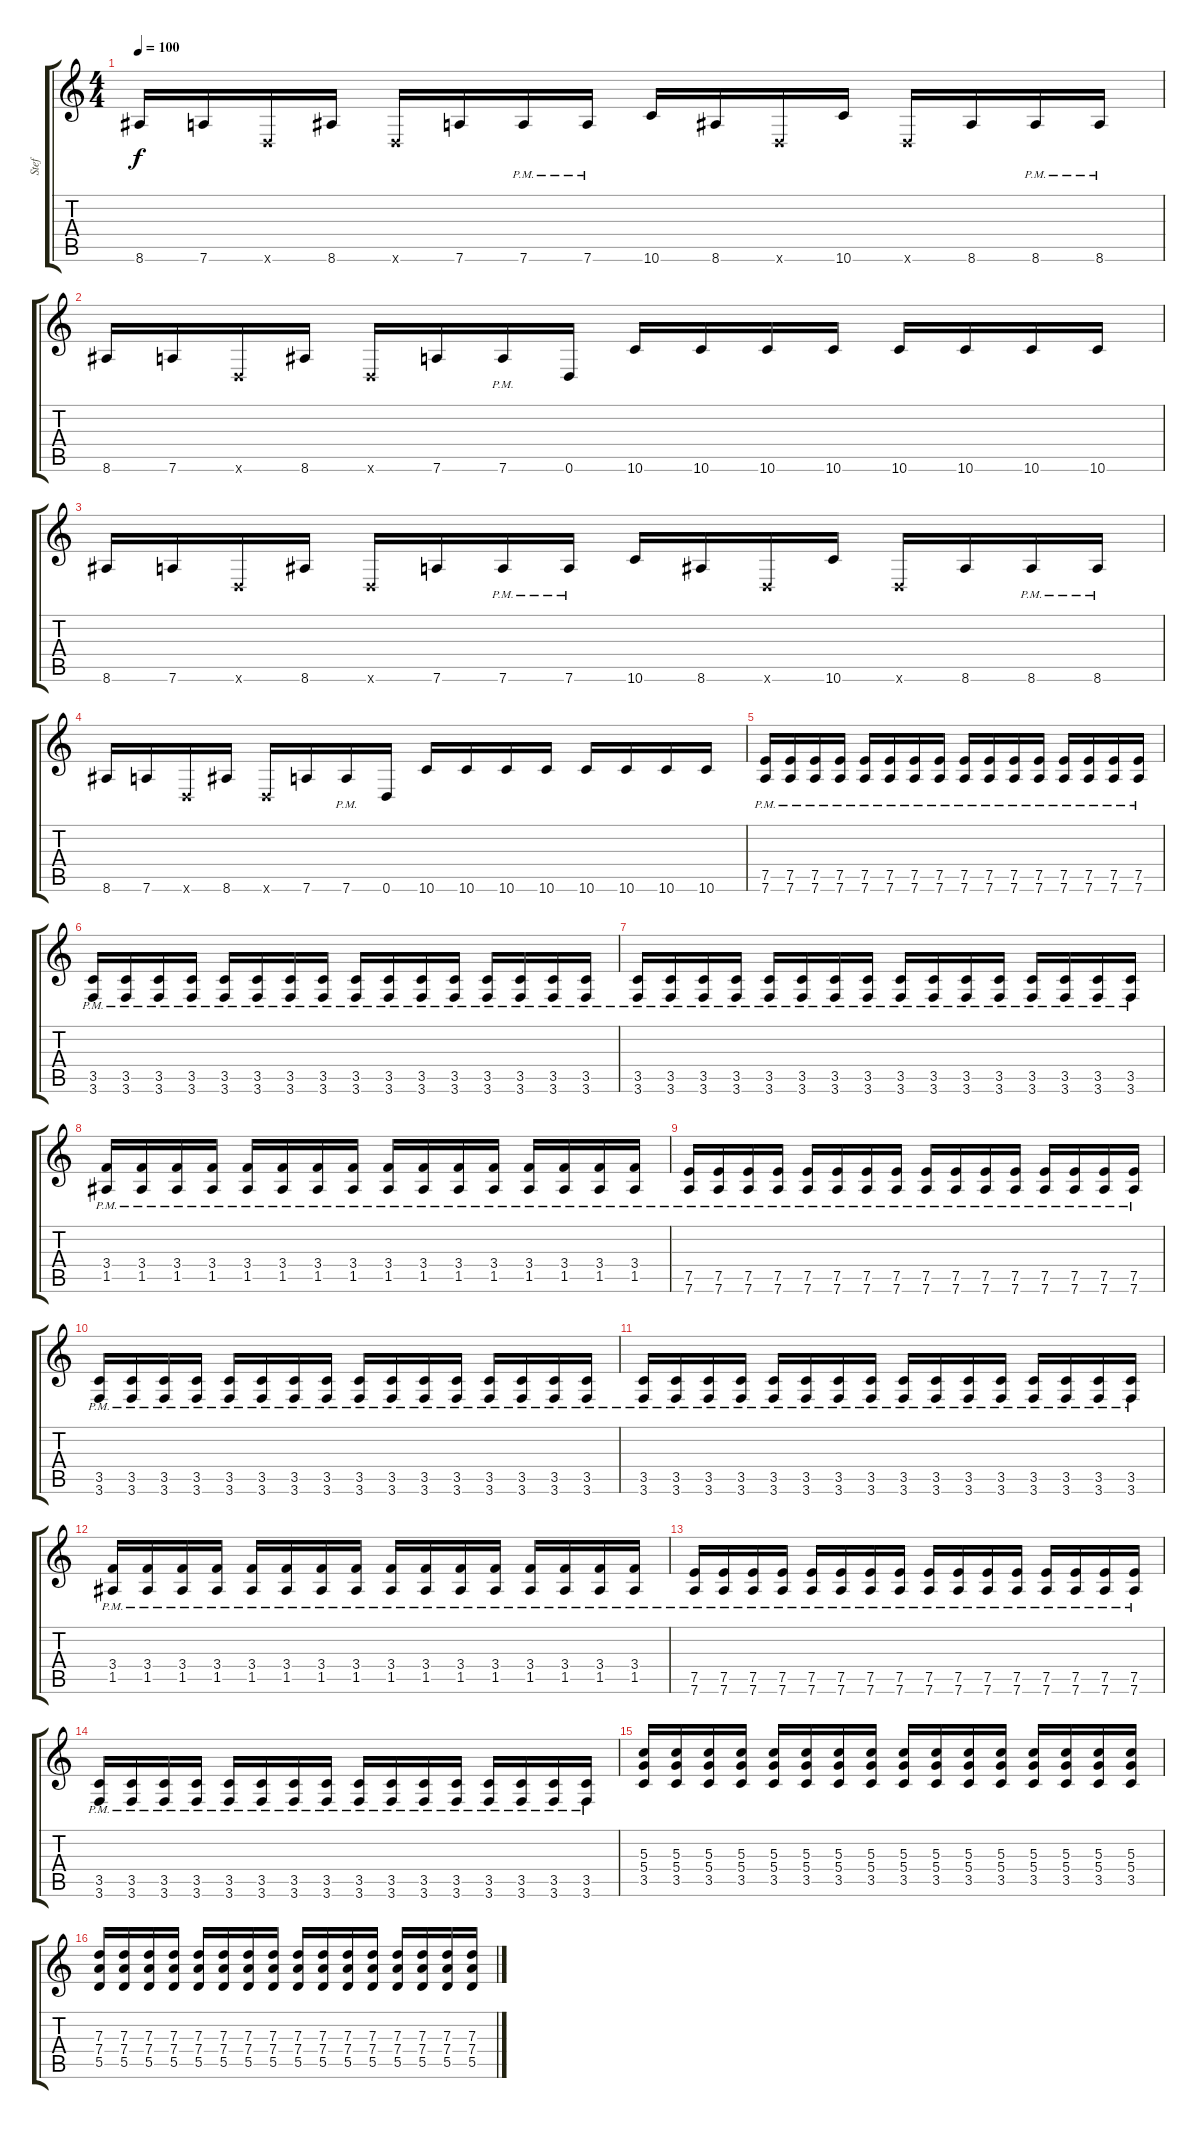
\track ("Stef" "Stef") {instrument distortionguitar}
\staff {score tabs}
\tuning (E4 B3 G3 D3 A2 D2) {hide}
\ts (4 4)
\tempo 100
\clef g2
\ks c
8.6.16{dy f} 7.6.16 0.6{x}.16 8.6.16 0.6{x}.16 7.6.16 7.6{pm}.16 7.6{pm}.16 10.6.16 8.6.16 0.6{x}.16 10.6.16 0.6{x}.16 8.6.16 8.6{pm}.16 8.6{pm}.16 |
8.6.16 7.6.16 0.6{x}.16 8.6.16 0.6{x}.16 7.6.16 7.6{pm}.16 0.6.16 10.6.16 10.6.16 10.6.16 10.6.16 10.6.16 10.6.16 10.6.16 10.6.16 |
8.6.16 7.6.16 0.6{x}.16 8.6.16 0.6{x}.16 7.6.16 7.6{pm}.16 7.6{pm}.16 10.6.16 8.6.16 0.6{x}.16 10.6.16 0.6{x}.16 8.6.16 8.6{pm}.16 8.6{pm}.16 |
8.6.16 7.6.16 0.6{x}.16 8.6.16 0.6{x}.16 7.6.16 7.6{pm}.16 0.6.16 10.6.16 10.6.16 10.6.16 10.6.16 10.6.16 10.6.16 10.6.16 10.6.16 |
(7.5{pm} 7.6{pm}).16 (7.5{pm} 7.6{pm}).16 (7.5{pm} 7.6{pm}).16 (7.5{pm} 7.6{pm}).16 (7.5{pm} 7.6{pm}).16 (7.5{pm} 7.6{pm}).16 (7.5{pm} 7.6{pm}).16 (7.5{pm} 7.6{pm}).16 (7.5{pm} 7.6{pm}).16 (7.5{pm} 7.6{pm}).16 (7.5{pm} 7.6{pm}).16 (7.5{pm} 7.6{pm}).16 (7.5{pm} 7.6{pm}).16 (7.5{pm} 7.6{pm}).16 (7.5{pm} 7.6{pm}).16 (7.5{pm} 7.6{pm}).16 |
(3.5{pm} 3.6{pm}).16 (3.5{pm} 3.6{pm}).16 (3.5{pm} 3.6{pm}).16 (3.5{pm} 3.6{pm}).16 (3.5{pm} 3.6{pm}).16 (3.5{pm} 3.6{pm}).16 (3.5{pm} 3.6{pm}).16 (3.5{pm} 3.6{pm}).16 (3.5{pm} 3.6{pm}).16 (3.5{pm} 3.6{pm}).16 (3.5{pm} 3.6{pm}).16 (3.5{pm} 3.6{pm}).16 (3.5{pm} 3.6{pm}).16 (3.5{pm} 3.6{pm}).16 (3.5{pm} 3.6{pm}).16 (3.5{pm} 3.6{pm}).16 |
(3.5{pm} 3.6{pm}).16 (3.5{pm} 3.6{pm}).16 (3.5{pm} 3.6{pm}).16 (3.5{pm} 3.6{pm}).16 (3.5{pm} 3.6{pm}).16 (3.5{pm} 3.6{pm}).16 (3.5{pm} 3.6{pm}).16 (3.5{pm} 3.6{pm}).16 (3.5{pm} 3.6{pm}).16 (3.5{pm} 3.6{pm}).16 (3.5{pm} 3.6{pm}).16 (3.5{pm} 3.6{pm}).16 (3.5{pm} 3.6{pm}).16 (3.5{pm} 3.6{pm}).16 (3.5{pm} 3.6{pm}).16 (3.5{pm} 3.6{pm}).16 |
(3.4{pm} 1.5{pm}).16 (3.4{pm} 1.5{pm}).16 (3.4{pm} 1.5{pm}).16 (3.4{pm} 1.5{pm}).16 (3.4{pm} 1.5{pm}).16 (3.4{pm} 1.5{pm}).16 (3.4{pm} 1.5{pm}).16 (3.4{pm} 1.5{pm}).16 (3.4{pm} 1.5{pm}).16 (3.4{pm} 1.5{pm}).16 (3.4{pm} 1.5{pm}).16 (3.4{pm} 1.5{pm}).16 (3.4{pm} 1.5{pm}).16 (3.4{pm} 1.5{pm}).16 (3.4{pm} 1.5{pm}).16 (3.4{pm} 1.5{pm}).16 |
(7.5{pm} 7.6{pm}).16 (7.5{pm} 7.6{pm}).16 (7.5{pm} 7.6{pm}).16 (7.5{pm} 7.6{pm}).16 (7.5{pm} 7.6{pm}).16 (7.5{pm} 7.6{pm}).16 (7.5{pm} 7.6{pm}).16 (7.5{pm} 7.6{pm}).16 (7.5{pm} 7.6{pm}).16 (7.5{pm} 7.6{pm}).16 (7.5{pm} 7.6{pm}).16 (7.5{pm} 7.6{pm}).16 (7.5{pm} 7.6{pm}).16 (7.5{pm} 7.6{pm}).16 (7.5{pm} 7.6{pm}).16 (7.5{pm} 7.6{pm}).16 |
(3.5{pm} 3.6{pm}).16 (3.5{pm} 3.6{pm}).16 (3.5{pm} 3.6{pm}).16 (3.5{pm} 3.6{pm}).16 (3.5{pm} 3.6{pm}).16 (3.5{pm} 3.6{pm}).16 (3.5{pm} 3.6{pm}).16 (3.5{pm} 3.6{pm}).16 (3.5{pm} 3.6{pm}).16 (3.5{pm} 3.6{pm}).16 (3.5{pm} 3.6{pm}).16 (3.5{pm} 3.6{pm}).16 (3.5{pm} 3.6{pm}).16 (3.5{pm} 3.6{pm}).16 (3.5{pm} 3.6{pm}).16 (3.5{pm} 3.6{pm}).16 |
(3.5{pm} 3.6{pm}).16 (3.5{pm} 3.6{pm}).16 (3.5{pm} 3.6{pm}).16 (3.5{pm} 3.6{pm}).16 (3.5{pm} 3.6{pm}).16 (3.5{pm} 3.6{pm}).16 (3.5{pm} 3.6{pm}).16 (3.5{pm} 3.6{pm}).16 (3.5{pm} 3.6{pm}).16 (3.5{pm} 3.6{pm}).16 (3.5{pm} 3.6{pm}).16 (3.5{pm} 3.6{pm}).16 (3.5{pm} 3.6{pm}).16 (3.5{pm} 3.6{pm}).16 (3.5{pm} 3.6{pm}).16 (3.5{pm} 3.6{pm}).16 |
(3.4{pm} 1.5{pm}).16 (3.4{pm} 1.5{pm}).16 (3.4{pm} 1.5{pm}).16 (3.4{pm} 1.5{pm}).16 (3.4{pm} 1.5{pm}).16 (3.4{pm} 1.5{pm}).16 (3.4{pm} 1.5{pm}).16 (3.4{pm} 1.5{pm}).16 (3.4{pm} 1.5{pm}).16 (3.4{pm} 1.5{pm}).16 (3.4{pm} 1.5{pm}).16 (3.4{pm} 1.5{pm}).16 (3.4{pm} 1.5{pm}).16 (3.4{pm} 1.5{pm}).16 (3.4{pm} 1.5{pm}).16 (3.4{pm} 1.5{pm}).16 |
(7.5{pm} 7.6{pm}).16 (7.5{pm} 7.6{pm}).16 (7.5{pm} 7.6{pm}).16 (7.5{pm} 7.6{pm}).16 (7.5{pm} 7.6{pm}).16 (7.5{pm} 7.6{pm}).16 (7.5{pm} 7.6{pm}).16 (7.5{pm} 7.6{pm}).16 (7.5{pm} 7.6{pm}).16 (7.5{pm} 7.6{pm}).16 (7.5{pm} 7.6{pm}).16 (7.5{pm} 7.6{pm}).16 (7.5{pm} 7.6{pm}).16 (7.5{pm} 7.6{pm}).16 (7.5{pm} 7.6{pm}).16 (7.5{pm} 7.6{pm}).16 |
(3.5{pm} 3.6{pm}).16 (3.5{pm} 3.6{pm}).16 (3.5{pm} 3.6{pm}).16 (3.5{pm} 3.6{pm}).16 (3.5{pm} 3.6{pm}).16 (3.5{pm} 3.6{pm}).16 (3.5{pm} 3.6{pm}).16 (3.5{pm} 3.6{pm}).16 (3.5{pm} 3.6{pm}).16 (3.5{pm} 3.6{pm}).16 (3.5{pm} 3.6{pm}).16 (3.5{pm} 3.6{pm}).16 (3.5{pm} 3.6{pm}).16 (3.5{pm} 3.6{pm}).16 (3.5{pm} 3.6{pm}).16 (3.5{pm} 3.6{pm}).16 |
(5.3 5.4 3.5).16 (5.3 5.4 3.5).16 (5.3 5.4 3.5).16 (5.3 5.4 3.5).16 (5.3 5.4 3.5).16 (5.3 5.4 3.5).16 (5.3 5.4 3.5).16 (5.3 5.4 3.5).16 (5.3 5.4 3.5).16 (5.3 5.4 3.5).16 (5.3 5.4 3.5).16 (5.3 5.4 3.5).16 (5.3 5.4 3.5).16 (5.3 5.4 3.5).16 (5.3 5.4 3.5).16 (5.3 5.4 3.5).16 |
(7.3 7.4 5.5).16 (7.3 7.4 5.5).16 (7.3 7.4 5.5).16 (7.3 7.4 5.5).16 (7.3 7.4 5.5).16 (7.3 7.4 5.5).16 (7.3 7.4 5.5).16 (7.3 7.4 5.5).16 (7.3 7.4 5.5).16 (7.3 7.4 5.5).16 (7.3 7.4 5.5).16 (7.3 7.4 5.5).16 (7.3 7.4 5.5).16 (7.3 7.4 5.5).16 (7.3 7.4 5.5).16 (7.3 7.4 5.5).16
